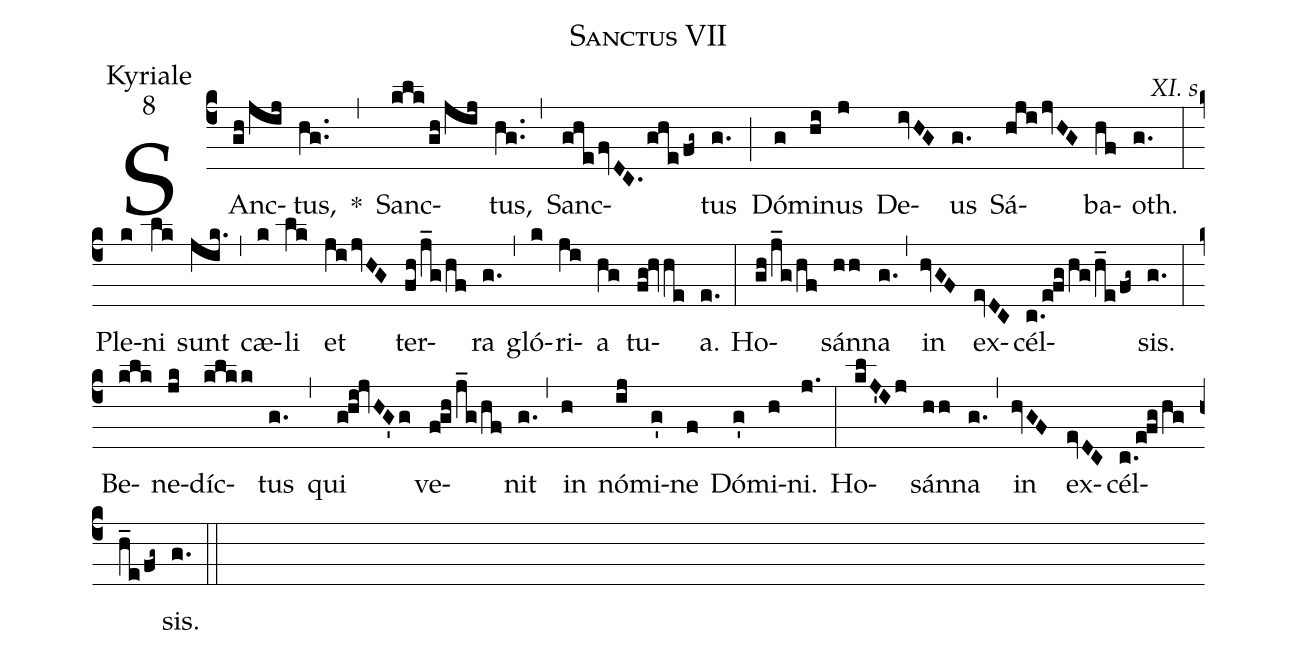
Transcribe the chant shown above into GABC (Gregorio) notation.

name:Sanctus VII;
office-part:Kyriale;
mode:8;
commentary:XI. s.;
%%
(c4) SAnc(gh/jij)tus,(hg..) *(,) Sanc(klk/gh/jij)tus,(hg..) (,) Sanc(ghefvDC.ghe/fg~)tus(g.) (;) Dó(g)mi(hi)nus(j) De(ivHG)us(g.) Sá(hjijvHG)ba(hf)oth.(g.) (:)
Ple(k)ni(lk) sunt(jik.) (,) cæ(k)li(lk) et(jijvHG) ter(fh/j_g/hf)ra(g.) (,) gló(k)ri(ji)a(hg) tu(fg!hvhe)a.(e.) (:)
Ho(gh/j_g/hf)sán(hh)na(g.) (,) in(hvGF) ex(evDC)cél(c./[-0.5]efg/hg/h_e/fg~)sis.(g.) (:)
Be(klk)ne(jk)díc(klkk)tus(g.) (,) qui(ghi!jvHG'g) ve(fgh/j_g/hf)nit(g.) (,) in(h) nó(ij)mi(g')ne(f) Dó(g')mi(h)ni.(j.) (:)
Ho(klJ'Ij)sán(hh)na(g.) (,) in(hvGF) ex(evDC)cél(c./[-0.5]efg/hg/h_e/fg~)sis.(g.) (::)
